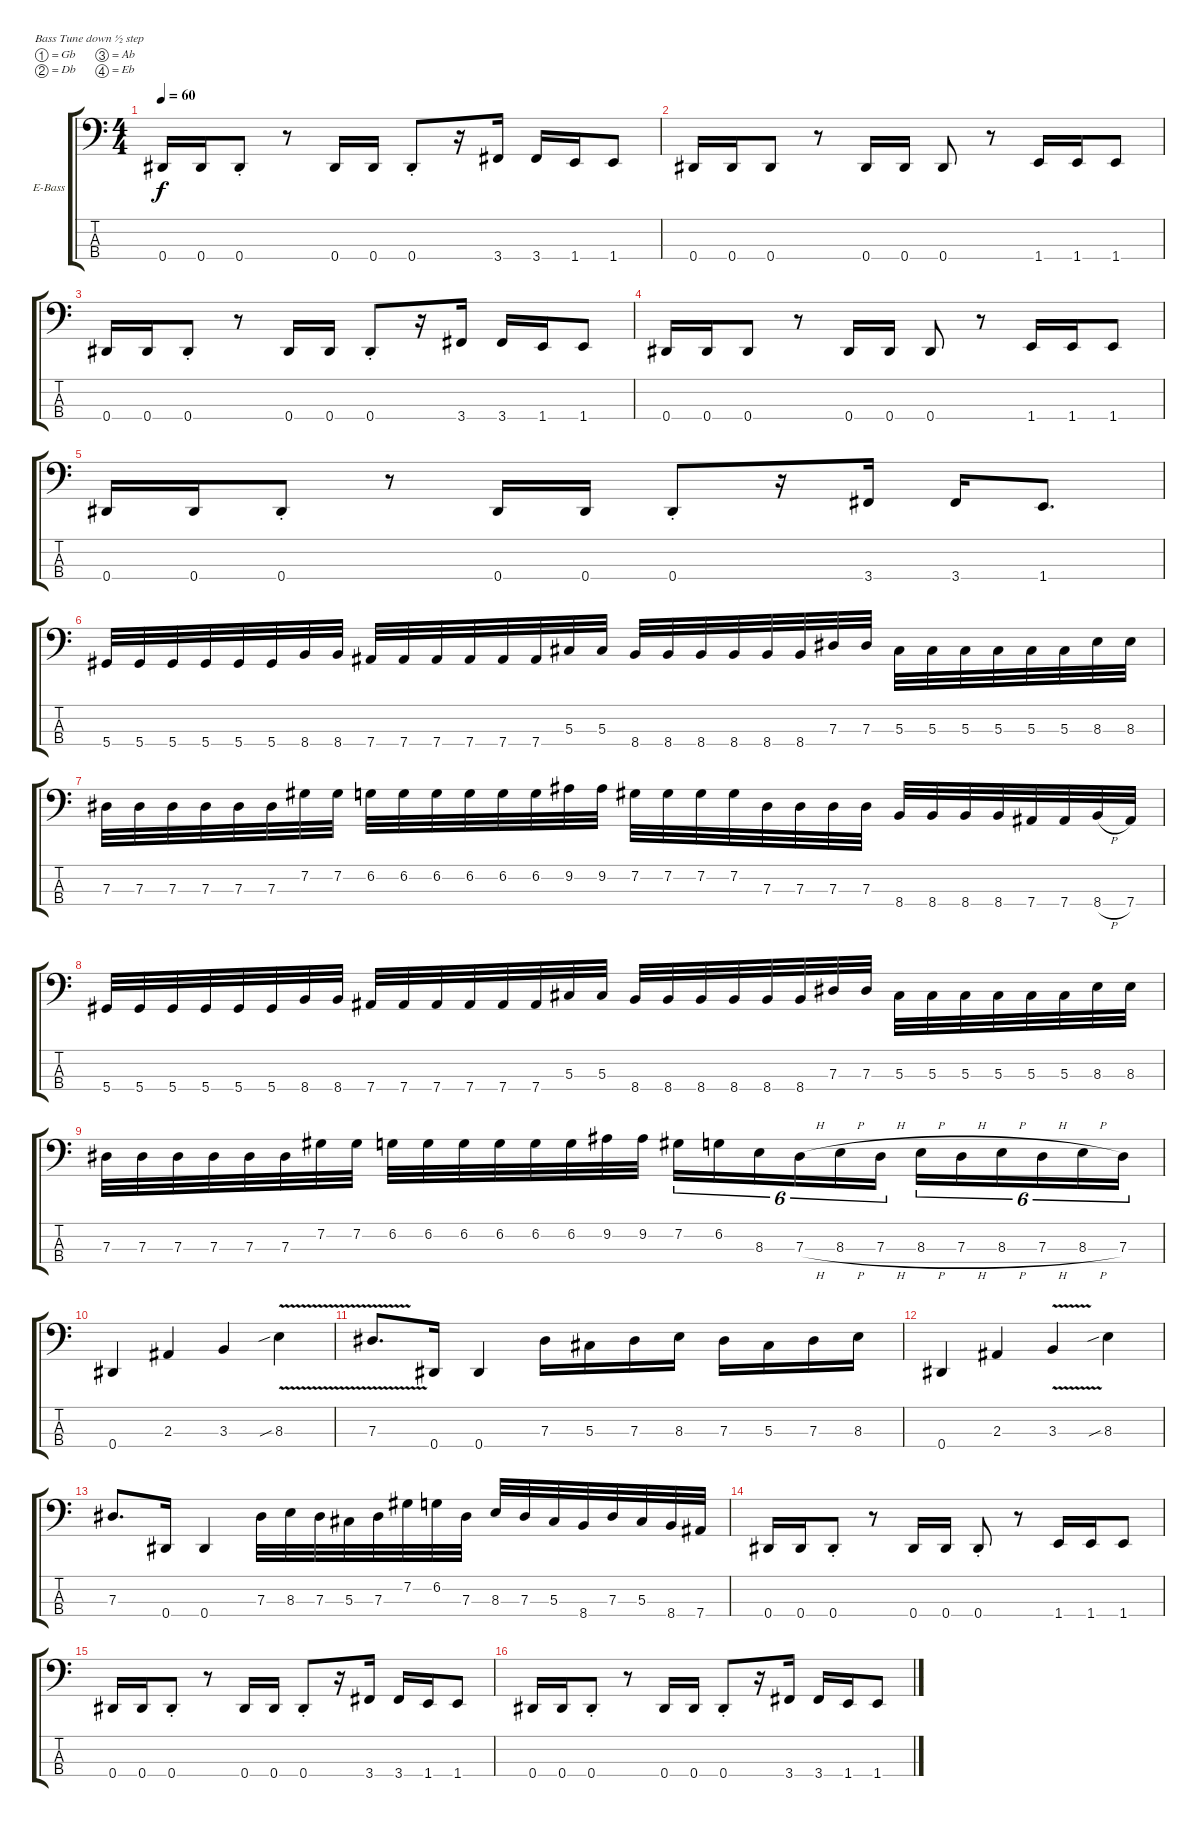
\bracketExtendMode groupsimilarinstruments
\firstSystemTrackNameOrientation horizontal
\otherSystemsTrackNameOrientation horizontal
\track ("Bass" "E-Bass") {instrument electricbasspick}
\staff {score tabs}
\tuning (Gb2 Db2 Ab1 Eb1)
\ts (4 4)
\tempo 60
\clef f4
\ks c
0.4.16{dy f} 0.4.16 0.4{st}.8 r.8 0.4.16 0.4.16 0.4{st}.8 r.16 3.4.16 3.4.16 1.4.16 1.4.8 |
0.4.16 0.4.16 0.4.8 r.8 0.4.16 0.4.16 0.4.8 r.8 1.4.16 1.4.16 1.4.8 |
0.4.16 0.4.16 0.4{st}.8 r.8 0.4.16 0.4.16 0.4{st}.8 r.16 3.4.16 3.4.16 1.4.16 1.4.8 |
0.4.16 0.4.16 0.4.8 r.8 0.4.16 0.4.16 0.4.8 r.8 1.4.16 1.4.16 1.4.8 |
0.4.16 0.4.16 0.4{st}.8 r.8 0.4.16 0.4.16 0.4{st}.8 r.16 3.4.16 3.4.16 1.4.8{d} |
5.4.32 5.4.32 5.4.32 5.4.32 5.4.32 5.4.32 8.4.32 8.4.32 7.4.32 7.4.32 7.4.32 7.4.32 7.4.32 7.4.32 5.3.32 5.3.32 8.4.32 8.4.32 8.4.32 8.4.32 8.4.32 8.4.32 7.3.32 7.3.32 5.3.32 5.3.32 5.3.32 5.3.32 5.3.32 5.3.32 8.3.32 8.3.32 |
7.3.32 7.3.32 7.3.32 7.3.32 7.3.32 7.3.32 7.2.32 7.2.32 6.2.32 6.2.32 6.2.32 6.2.32 6.2.32 6.2.32 9.2.32 9.2.32 7.2.32 7.2.32 7.2.32 7.2.32 7.3.32 7.3.32 7.3.32 7.3.32 8.4.32 8.4.32 8.4.32 8.4.32 7.4.32 7.4.32 8.4{h}.32 7.4.32 |
5.4.32 5.4.32 5.4.32 5.4.32 5.4.32 5.4.32 8.4.32 8.4.32 7.4.32 7.4.32 7.4.32 7.4.32 7.4.32 7.4.32 5.3.32 5.3.32 8.4.32 8.4.32 8.4.32 8.4.32 8.4.32 8.4.32 7.3.32 7.3.32 5.3.32 5.3.32 5.3.32 5.3.32 5.3.32 5.3.32 8.3.32 8.3.32 |
7.3.32 7.3.32 7.3.32 7.3.32 7.3.32 7.3.32 7.2.32 7.2.32 6.2.32 6.2.32 6.2.32 6.2.32 6.2.32 6.2.32 9.2.32 9.2.32 7.2.16{tu (6 4)} 6.2.16{tu (6 4)} 8.3.16{tu (6 4)} 7.3{h}.16{tu (6 4)} 8.3{h}.16{tu (6 4)} 7.3{h}.16{tu (6 4)} 8.3{h}.16{tu (6 4)} 7.3{h}.16{tu (6 4)} 8.3{h}.16{tu (6 4)} 7.3{h}.16{tu (6 4)} 8.3{h}.16{tu (6 4)} 7.3.16{tu (6 4)} |
0.4.4 2.3.4 3.3.4 8.3{v sib}.4 |
7.3{v}.8{d} 0.4.16 0.4.4 7.3.16 5.3.16 7.3.16 8.3.16 7.3.16 5.3.16 7.3.16 8.3.16 |
0.4.4 2.3.4 3.3{v}.4 8.3{sib}.4 |
7.3.8{d} 0.4.16 0.4.4 7.3.32 8.3.32 7.3.32 5.3.32 7.3.32 7.2.32 6.2.32 7.3.32 8.3.32 7.3.32 5.3.32 8.4.32 7.3.32 5.3.32 8.4.32 7.4.32 |
0.4.16 0.4.16 0.4{st}.8 r.8 0.4.16 0.4.16 0.4{st}.8 r.8 1.4.16 1.4.16 1.4.8 |
0.4.16 0.4.16 0.4{st}.8 r.8 0.4.16 0.4.16 0.4{st}.8 r.16 3.4.16 3.4.16 1.4.16 1.4.8 |
0.4.16 0.4.16 0.4{st}.8 r.8 0.4.16 0.4.16 0.4{st}.8 r.16 3.4.16 3.4.16 1.4.16 1.4.8
